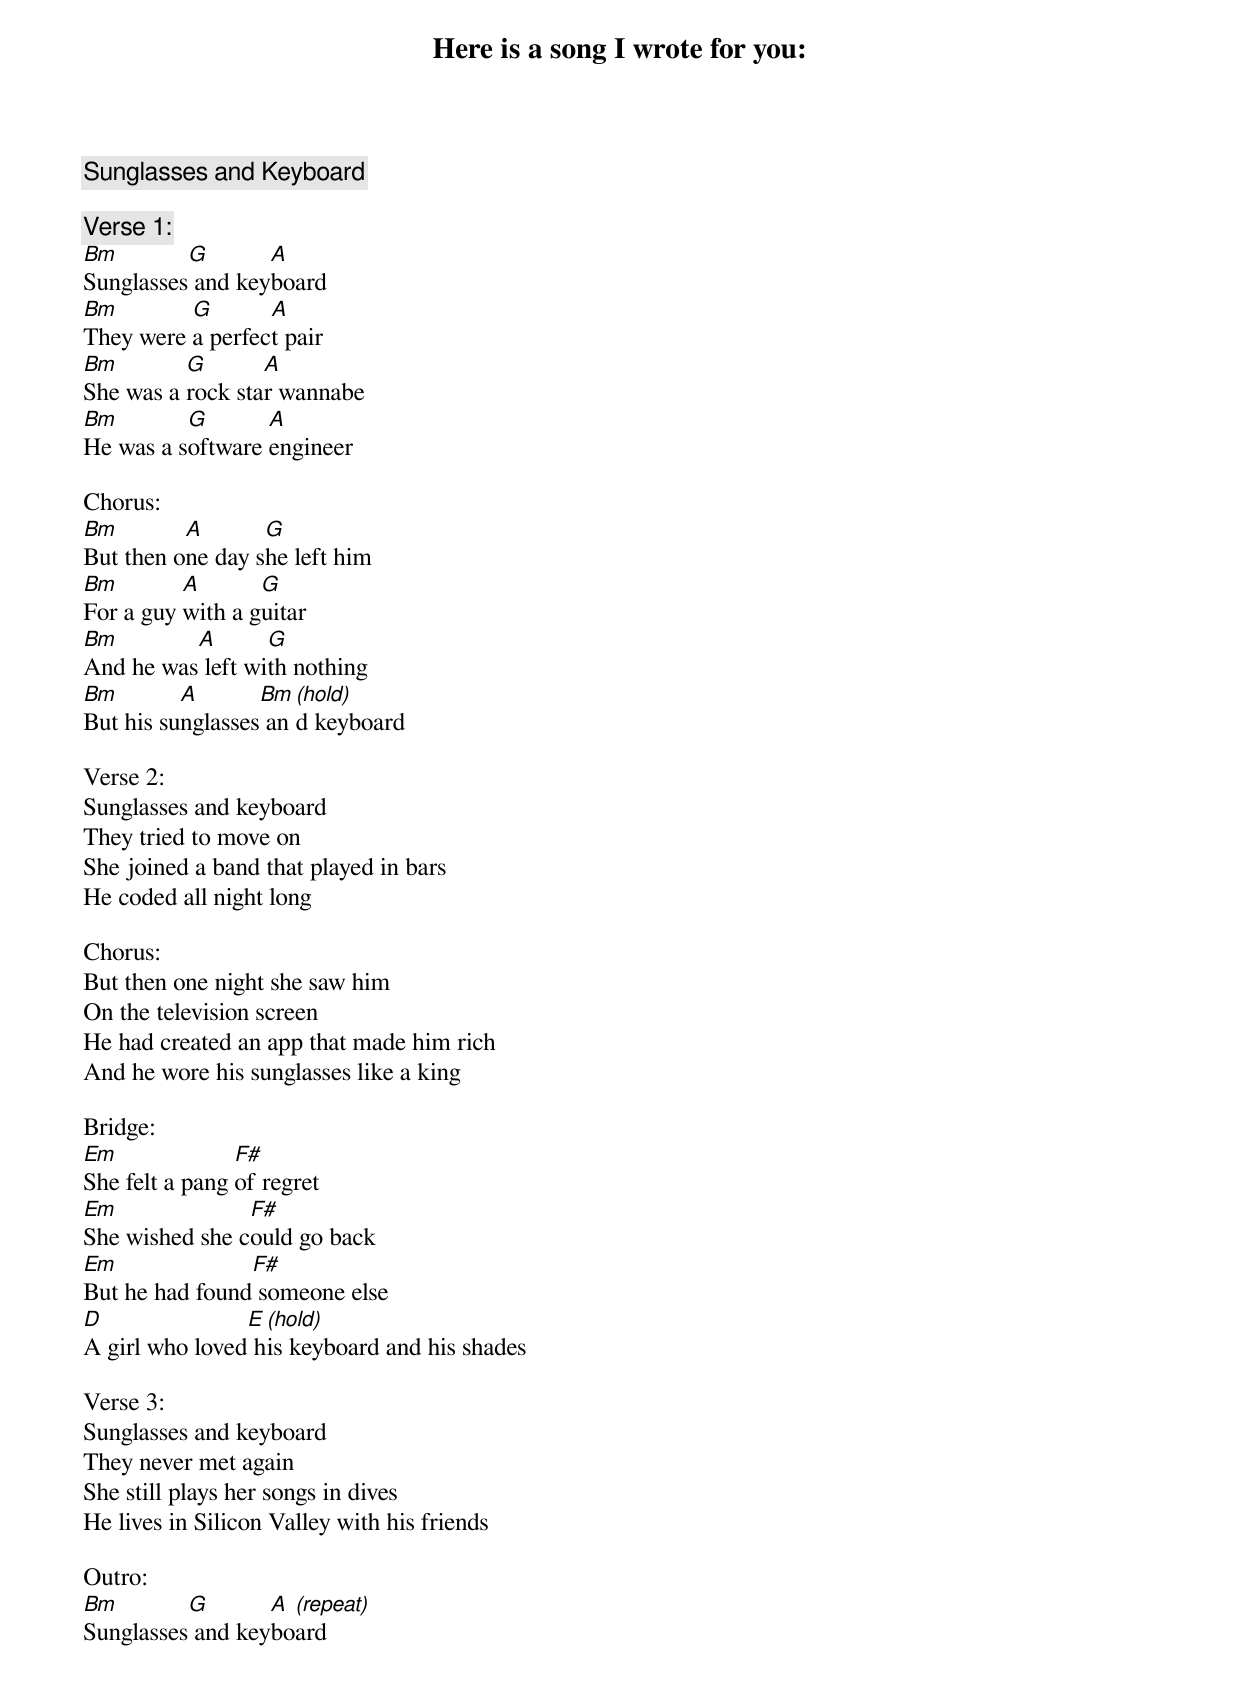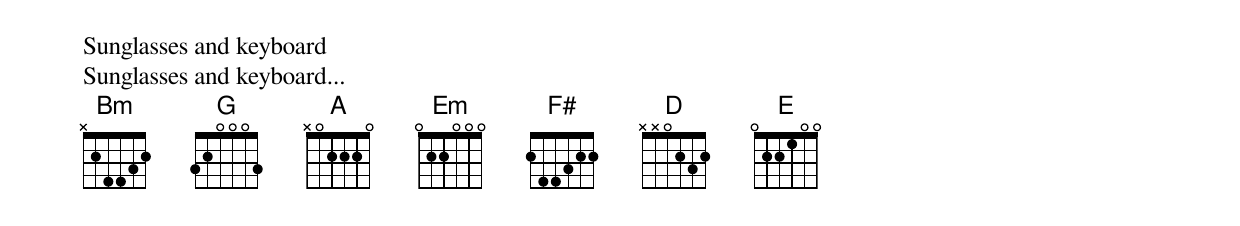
Here is a song I wrote for you:

Sunglasses and Keyboard

Verse 1:
Bm        G       A
Sunglasses and keyboard
Bm        G       A
They were a perfect pair
Bm        G       A
She was a rock star wannabe
Bm        G       A
He was a software engineer

Chorus:
Bm        A       G
But then one day she left him
Bm        A       G
For a guy with a guitar
Bm        A       G
And he was left with nothing
Bm        A       Bm (hold)
But his sunglasses and keyboard

Verse 2:
Sunglasses and keyboard
They tried to move on
She joined a band that played in bars
He coded all night long

Chorus:
But then one night she saw him
On the television screen
He had created an app that made him rich
And he wore his sunglasses like a king

Bridge:
Em              F#
She felt a pang of regret
Em              F#
She wished she could go back
Em              F#
But he had found someone else
D               E (hold)
A girl who loved his keyboard and his shades

Verse 3:
Sunglasses and keyboard
They never met again
She still plays her songs in dives
He lives in Silicon Valley with his friends

Outro:
Bm        G       A (repeat)
Sunglasses and keyboard
Sunglasses and keyboard
Sunglasses and keyboard...
